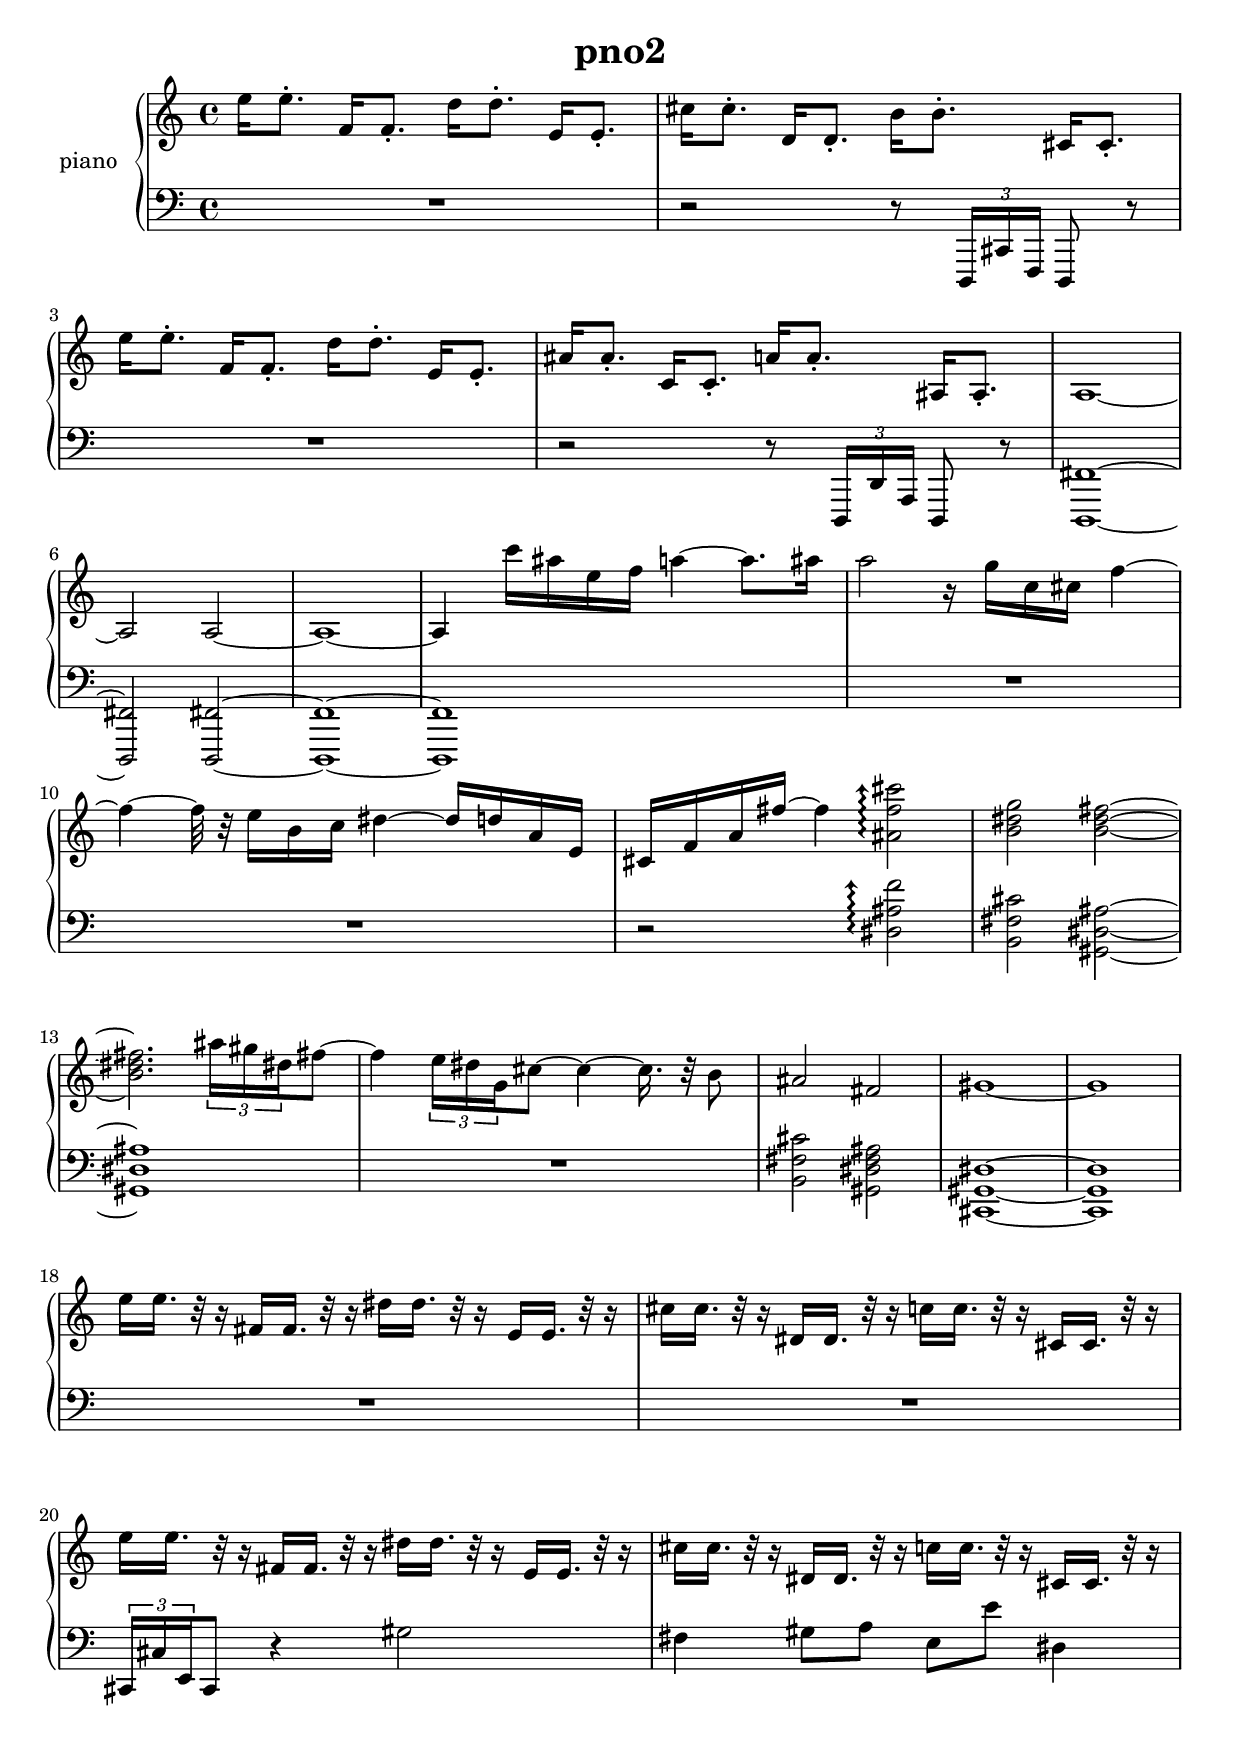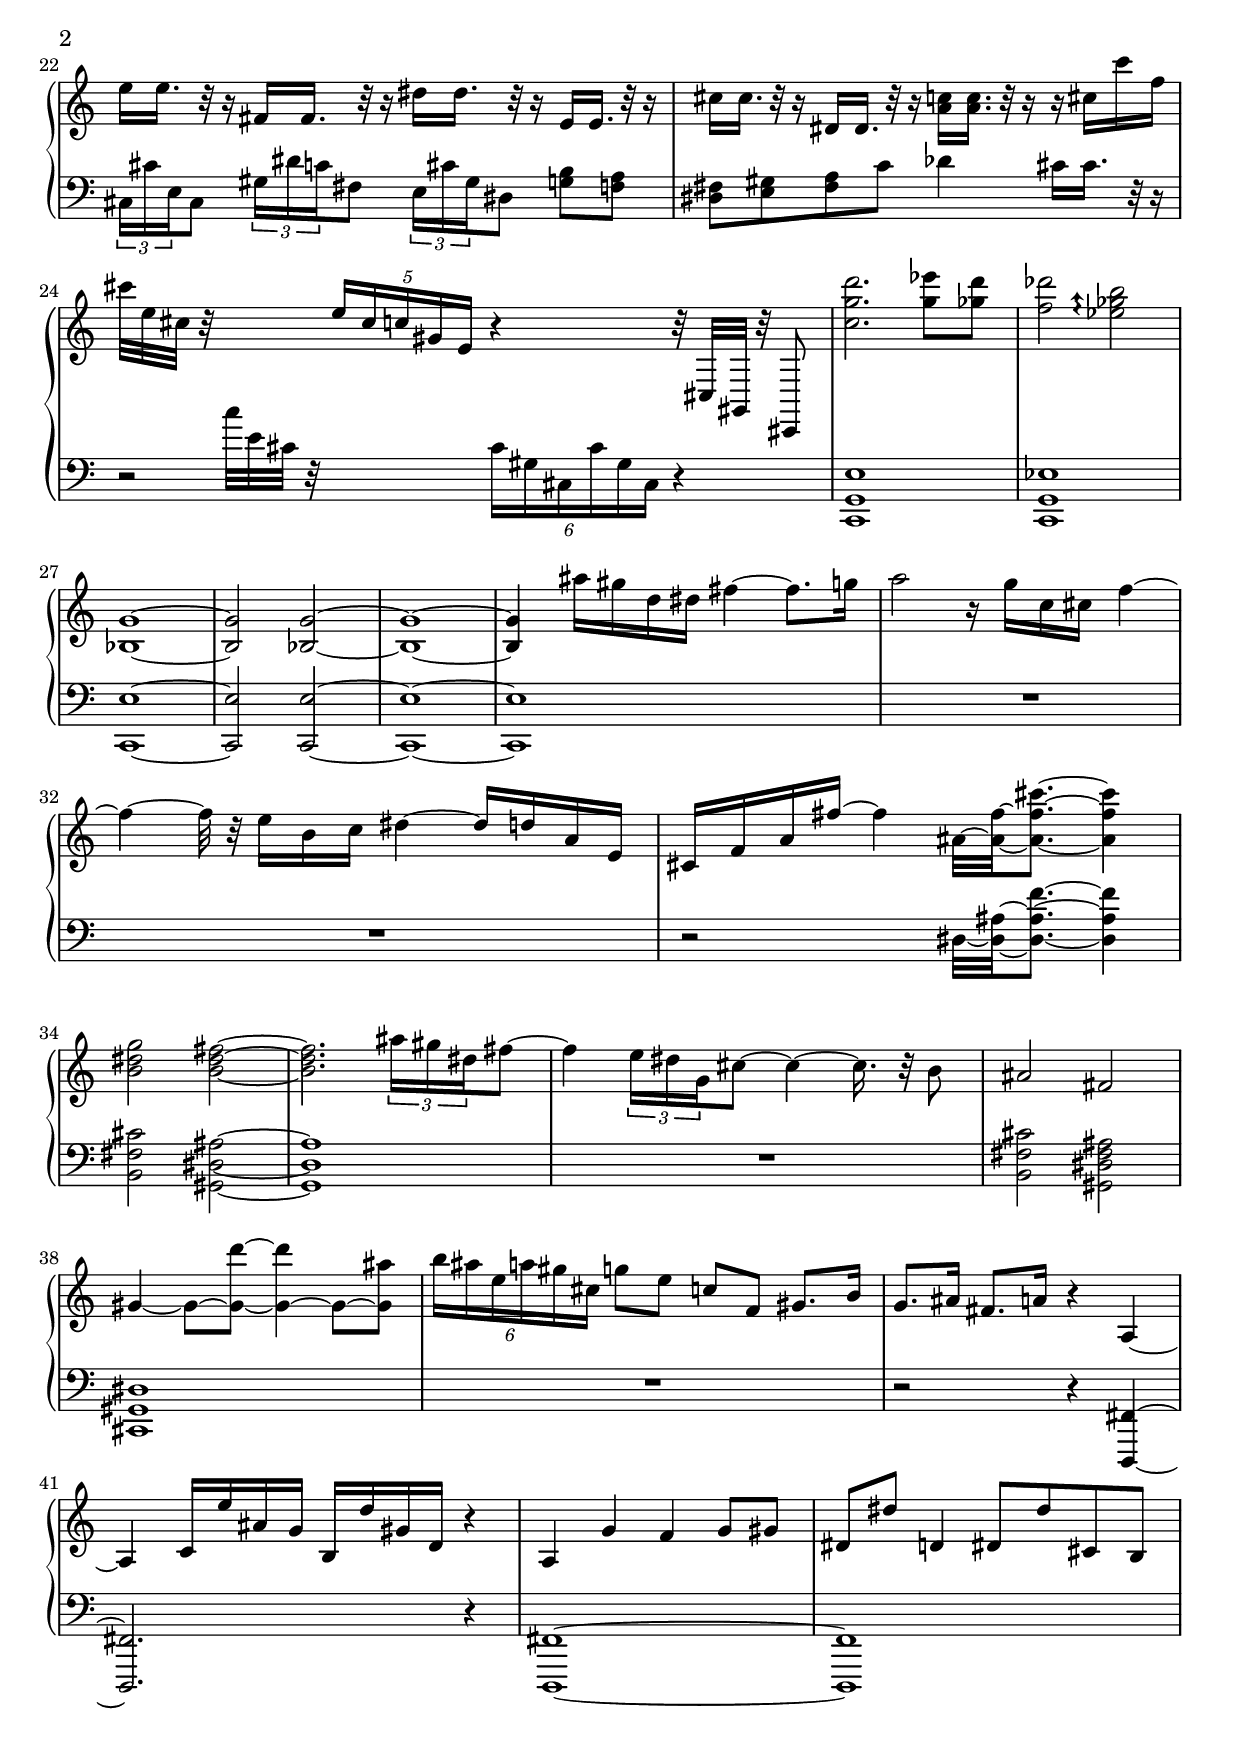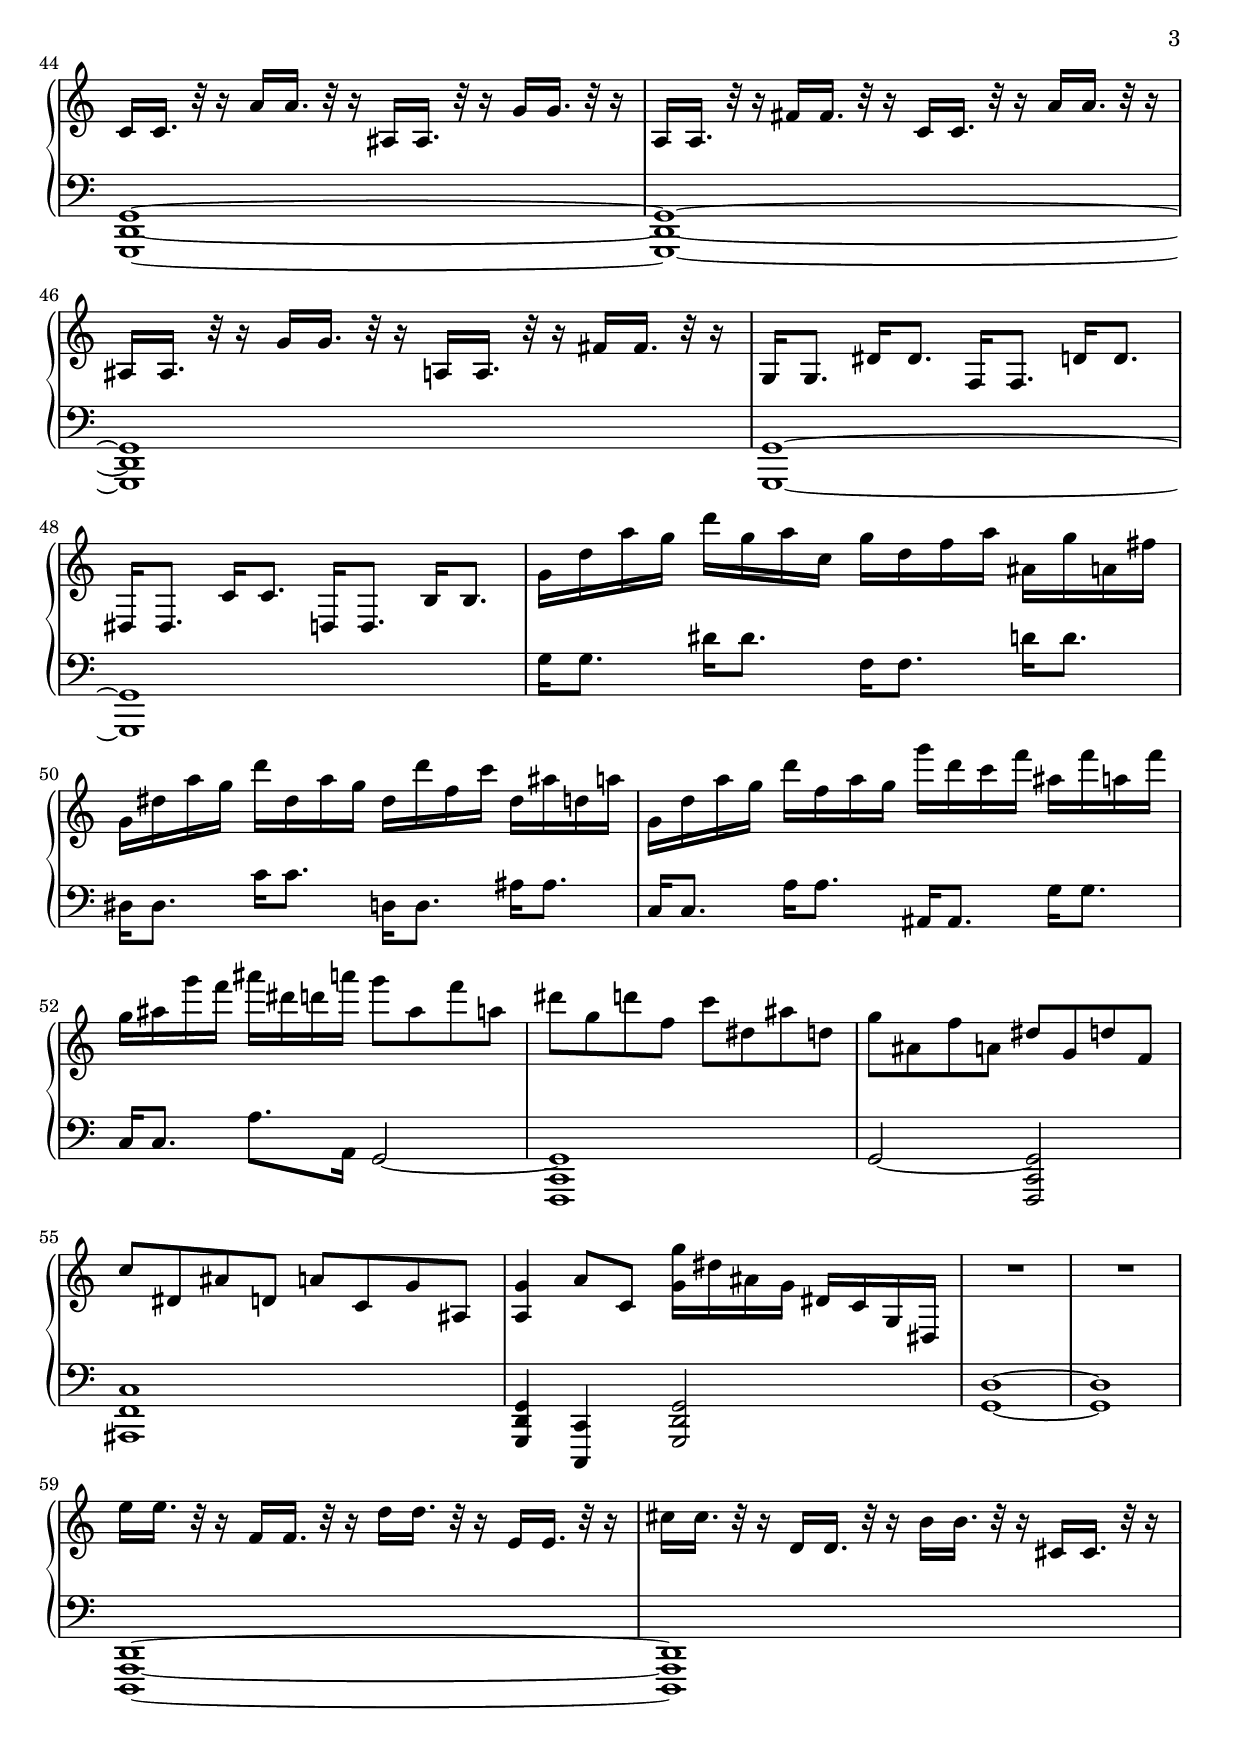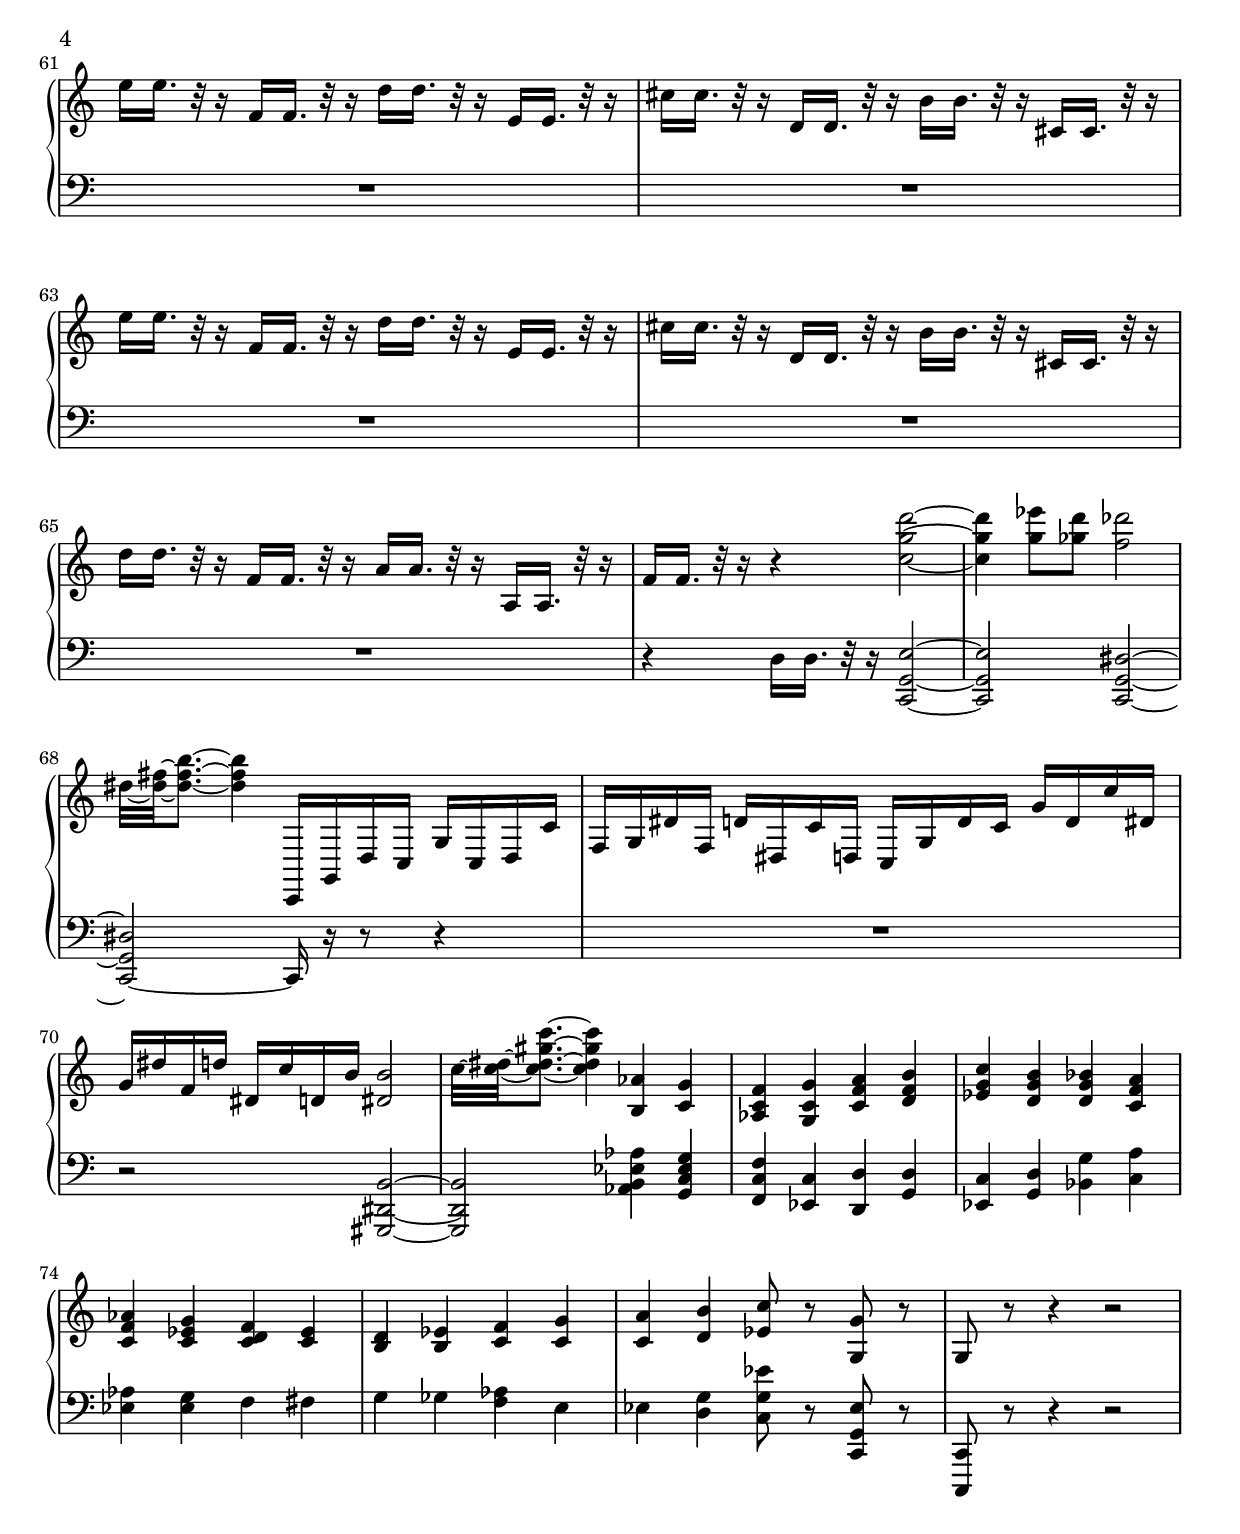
\version "2.14.2"
\language "english"
\header { title = "pno2" tagline = "" }
\score { <<

\new PianoStaff <<
\set PianoStaff.instrumentName = "piano"
\set PianoStaff.shortInstrumentName = ""

\new Staff= "up" {
{
  \clef treble \key c \major \time 4/4 e''16 e''8.-. f'16 f'8.-. d''16 d''8.-. e'16 e'8.-. | cs''16 cs''8.-. d'16 d'8.-. b'16 b'8.-. cs'16 cs'8.-. | % 0
  e''16 e''8.-. f'16 f'8.-. d''16 d''8.-. e'16 e'8.-. | as'16 as'8.-. c'16 c'8.-. a'16 a'8.-. as16 as8.-. | % 2
  a1~ | a2 a2~ | % 4
  a1~ | a4 c'''16 as''16 e''16 f''16 a''4~ a''8. as''16 | % 6
  a''2 r16 g''16 c''16 cs''16 f''4~ | f''4~ f''32 r32 e''16 b'16 c''16 ds''4~ ds''16 d''16 a'16 e'16 | % 8
  cs'16 f'16 a'16 fs''16~ fs''4 \arpeggioArrowUp<as' fs'' cs'''>2\arpeggio | <b' ds'' g''>2 <b' ds'' fs''>2~ | % 10
  <b' ds'' fs''>2. \times 2/3 { as''16 gs''16 ds''16 } fs''8~ | fs''4 \times 2/3 { e''16 ds''16 g'16 } cs''8~ cs''4~ cs''16. r32 b'8 | % 12
  as'2 fs'2 | gs'1~ | % 14
  gs'1 | e''16 e''16. r32 r16 fs'16 fs'16. r32 r16 ds''16 ds''16. r32 r16 e'16 e'16. r32 r16 | % 16
  cs''16 cs''16. r32 r16 ds'16 ds'16. r32 r16 c''16 c''16. r32 r16 cs'16 cs'16. r32 r16 | e''16 e''16. r32 r16 fs'16 fs'16. r32 r16 ds''16 ds''16. r32 r16 e'16 e'16. r32 r16 | % 18
  cs''16 cs''16. r32 r16 ds'16 ds'16. r32 r16 c''16 c''16. r32 r16 cs'16 cs'16. r32 r16 | e''16 e''16. r32 r16 fs'16 fs'16. r32 r16 ds''16 ds''16. r32 r16 e'16 e'16. r32 r16 | % 20
  cs''16 cs''16. r32 r16 ds'16 ds'16. r32 r16 <a' c''>16 <a' c''>16. r32 r16 r16 cs''16 c'''16 f''16 | cs'''32 e''32 cs''32 r32 \change Staff = "down" c''32 e'32 cs'32 r32 \change Staff = "up" \times 4/5 { e''16 cs''16 c''16 gs'16 e'16 } r4 r32 cs32 gs,32 r32 cs,8 | % 22
  <c'' g'' d'''>2. <g'' ef'''>8 <gf'' d'''>8 | <f'' df'''>2 \arpeggioArrowUp<ef'' gf'' b''>2\arpeggio | % 24
  <bf g'>1~ | <bf g'>2 <bf g'>2~ | % 26
  <bf g'>1~ | <bf g'>4 as''16 gs''16 d''16 ds''16 fs''4~ fs''8. g''16 | % 28
  a''2 r16 g''16 c''16 cs''16 f''4~ | f''4~ f''32 r32 e''16 b'16 c''16 ds''4~ ds''16 d''16 a'16 e'16 | % 30
  cs'16 f'16 a'16 fs''16~ fs''4 as'32~ <as' fs''>32~ <as' fs'' cs'''>8.~ <as' fs'' cs'''>4 | <b' ds'' g''>2 <b' ds'' fs''>2~ | % 32
  <b' ds'' fs''>2. \times 2/3 { as''16 gs''16 ds''16 } fs''8~ | fs''4 \times 2/3 { e''16 ds''16 g'16 } cs''8~ cs''4~ cs''16. r32 b'8 | % 34
  as'2 fs'2 | gs'4~ gs'8~ <gs' d'''>8~ <gs' d'''>4~ gs'8~ <gs' as''>8 | % 36
  \times 4/6 { b''16 as''16 e''16 a''16 gs''16 cs''16 } g''8 e''8 c''8 f'8 gs'8. b'16 | g'8. as'16 fs'8. a'16 r4 a4~ | % 38
  a4 c'16 e''16 as'16 g'16 b16 d''16 gs'16 d'16 r4 | a4 g'4 f'4 g'8 gs'8 | % 40
  ds'8 ds''8 d'4 ds'8 ds''8 cs'8 b8 | c'16 c'16. r32 r16 a'16 a'16. r32 r16 as16 as16. r32 r16 g'16 g'16. r32 r16 | % 42
  a16 a16. r32 r16 fs'16 fs'16. r32 r16 c'16 c'16. r32 r16 a'16 a'16. r32 r16 | as16 as16. r32 r16 g'16 g'16. r32 r16 a16 a16. r32 r16 fs'16 fs'16. r32 r16 | % 44
  g16 g8. ds'16 ds'8. f16 f8. d'16 d'8. | ds16 ds8. c'16 c'8. d16 d8. b16 b8. | % 46
  g'16 d''16 a''16 g''16 d'''16 g''16 a''16 c''16 g''16 d''16 f''16 a''16 as'16 g''16 a'16 fs''16 | g'16 ds''16 a''16 g''16 d'''16 ds''16 a''16 g''16 ds''16 d'''16 f''16 c'''16 ds''16 as''16 d''16 a''16 | % 48
  g'16 d''16 a''16 g''16 d'''16 f''16 a''16 g''16 g'''16 d'''16 c'''16 f'''16 as''16 f'''16 a''16 f'''16 | g''16 as''16 g'''16 f'''16 as'''16 ds'''16 d'''16 a'''16 g'''8 as''8 f'''8 a''8 | % 50
  ds'''8 g''8 d'''8 f''8 c'''8 ds''8 as''8 d''8 | g''8 as'8 f''8 a'8 ds''8 g'8 d''8 f'8 | % 52
  c''8 ds'8 as'8 d'8 a'8 c'8 g'8 as8 | <a g'>4 a'8 c'8 <g' g''>16 ds''16 as'16 g'16 ds'16 c'16 g16 ds16 | % 54
  R1 | R1 | % 56
  e''16 e''16. r32 r16 f'16 f'16. r32 r16 d''16 d''16. r32 r16 e'16 e'16. r32 r16 | cs''16 cs''16. r32 r16 d'16 d'16. r32 r16 b'16 b'16. r32 r16 cs'16 cs'16. r32 r16 | % 58
  e''16 e''16. r32 r16 f'16 f'16. r32 r16 d''16 d''16. r32 r16 e'16 e'16. r32 r16 | cs''16 cs''16. r32 r16 d'16 d'16. r32 r16 b'16 b'16. r32 r16 cs'16 cs'16. r32 r16 | % 60
  e''16 e''16. r32 r16 f'16 f'16. r32 r16 d''16 d''16. r32 r16 e'16 e'16. r32 r16 | cs''16 cs''16. r32 r16 d'16 d'16. r32 r16 b'16 b'16. r32 r16 cs'16 cs'16. r32 r16 | % 62
  d''16 d''16. r32 r16 f'16 f'16. r32 r16 a'16 a'16. r32 r16 a16 a16. r32 r16 | f'16 f'16. r32 r16 r4 <c'' g'' d'''>2~ | % 64
  <c'' g'' d'''>4 <g'' ef'''>8 <d''' gf''>8 <f'' df'''>2 | ds''32~ <ds'' fs''>32~ <ds'' fs'' b''>8.~ <ds'' fs'' b''>4 c,16 g,16 d16 c16 g16 c16 d16 c'16 | % 66
  f16 g16 ds'16 f16 d'16 ds16 c'16 d16 c16 g16 d'16 c'16 g'16 d'16 c''16 ds'16 | g'16 ds''16 f'16 d''16 ds'16 c''16 d'16 b'16 <ds' b'>2 | % 68
  c''32~ <c'' ds''>32~ <c'' ds'' gs'' c'''>8.~ <c'' ds'' gs'' c'''>4 <b af'>4 <c' g'>4 | <af c' f'>4 <g c' g'>4 <c' f' a'>4 <d' f' b'>4 | % 70
  <ef' g' c''>4 <d' g' b'>4 <d' g' bf'>4 <c' f' a'>4 | <c' f' af'>4 <c' ef' g'>4 <c' d' f'>4 <c' ef'>4 | % 72
  <b d'>4 <b ef'>4 <c' f'>4 <c' g'>4 | <c' a'>4 <d' b'>4 <ef' c''>8 r8 <g g'>8 r8 | % 74
  g8 r8 r4 r2 | % 76
} }

\new Staff= "down" {
{
  \clef bass \key c \major \time 4/4 R1 | r2 r8 \times 2/3 { d,,16 cs,16 f,,16 } d,,8 r8 | % 0
  R1 | r2 r8 \times 2/3 { d,,16 d,16 a,,16 } d,,8 r8 | % 2
  <d,, fs,>1~ | <d,, fs,>2 <d,, fs,>2~ | % 4
  <d,, fs,>1~ | <d,, fs,>1 | % 6
  R1 | R1 | % 8
  r2 \arpeggioArrowUp<ds as f'>2\arpeggio | <b, fs cs'>2 <gs, ds as>2~ | % 10
  <gs, ds as>1 | R1 | % 12
  <cs' b, fs>2 <fs as gs, ds>2 | <ds cs, gs,>1~ | % 14
  <ds cs, gs,>1 | R1 | % 16
  R1 | \times 2/3 { cs,16 cs16 e,16 } cs,8 r4 gs2 | % 18
  fs4 gs8 a8 e8 e'8 ds4 | \times 2/3 { cs16 cs'16 e16 } cs8 \times 2/3 { gs16 ds'16 c'16 } fs8 \times 2/3 { e16 cs'16 gs16 } ds8 <g b>8 <f a>8 | % 20
  <ds fs>8 <e gs>8 <fs a>8 c'8 df'4 cs'16 cs'16. r32 r16 | r2 \times 4/6 { cs'16 gs16 cs16 cs'16 gs16 cs16 } r4 | % 22
  <c, g, e>1 | <c, g, ef>1 | % 24
  <c, e>1~ | <c, e>2 <c, e>2~ | % 26
  <c, e>1~ | <c, e>1 | % 28
  R1 | R1 | % 30
  r2 ds32~ <ds as>32~ <ds as f'>8.~ <ds as f'>4 | <b, fs cs'>2 <gs, ds as>2~ | % 32
  <gs, ds as>1 | R1 | % 34
  <cs' b, fs>2 <fs as gs, ds>2 | <gs, ds cs,>1 | % 36
  R1 | r2 r4 <fs, d,,>4~ | % 38
  <fs, d,,>2. r4 | <fs, d,,>1~ | % 40
  <fs, d,,>1 | <g, g,, d,>1~ | % 42
  <g, g,, d,>1~ | <g, g,, d,>1 | % 44
  <g,, g,>1~ | <g,, g,>1 | % 46
  g16 g8. ds'16 ds'8. f16 f8. d'16 d'8. | ds16 ds8. c'16 c'8. d16 d8. as16 as8. | % 48
  c16 c8. a16 a8. as,16 as,8. g16 g8. | c16 c8. a8. a,16 g,2~ | % 50
  <g, f,, c,>1 | g,2~ <g, f,, c,>2 | % 52
  <f, c as,,>1 | <d, g, g,,>4 <c,, c,>4 <g,, d, g,>2 | % 54
  <g, d>1~ | <g, d>1 | % 56
  <d, d,, a,,>1~ | <d, d,, a,,>1 | % 58
  R1 | R1 | % 60
  R1 | R1 | % 62
  R1 | r4 d16 d16. r32 r16 <c, g, e>2~ | % 64
  <c, g, e>2 <g, ds c,>2~ | <g, ds c,>2~ c,16 r16 r8 r4 | % 66
  R1 | r2 <gs,, ds, b,>2~ | % 68
  <gs,, ds, b,>2 <b, ef af af,>4 <c ef g g,>4 | <f, c f>4 <ef, c>4 <d, d>4 <g, d>4 | % 70
  <ef, c>4 <g, d>4 <bf, g>4 <c a>4 | <ef af>4 <ef g>4 f4 fs4 | % 72
  g4 gf4 <af f>4 e4 | ef4 <g d>4 <g ef' c>8 r8 <g, ef c,>8 r8 | % 74
  <c,, c,>8 r8 r4 r2 | % 76
} }
>>
>> }
